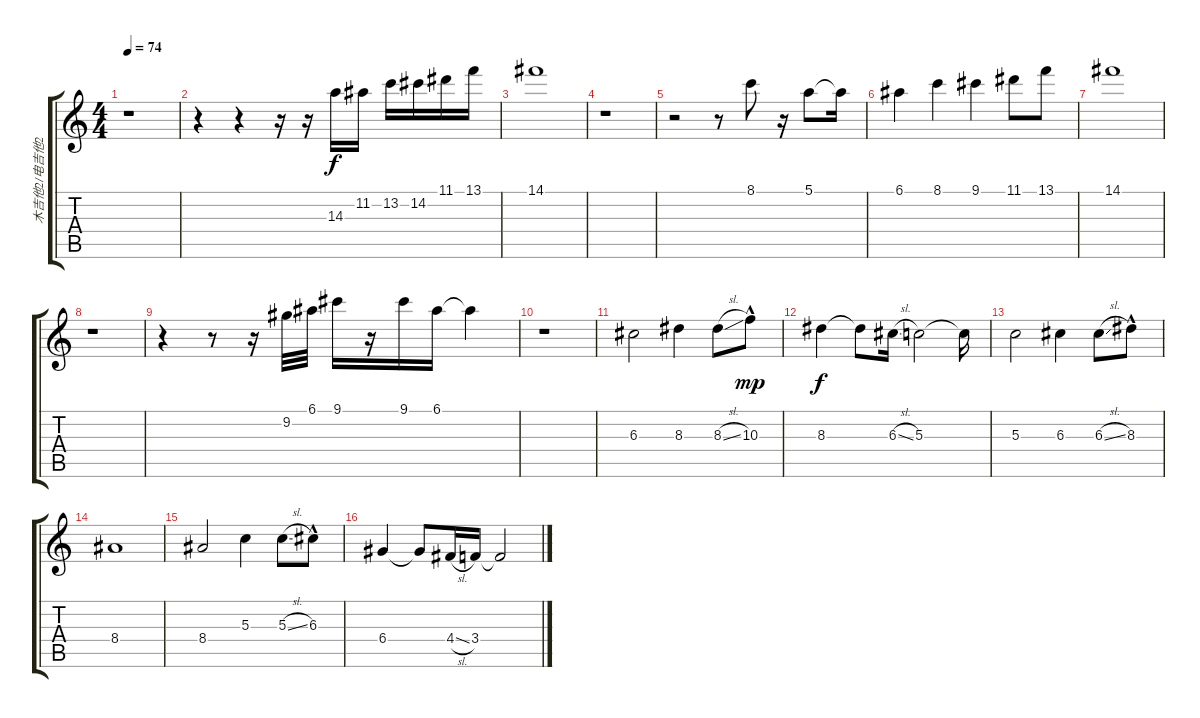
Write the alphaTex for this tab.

\track ("木吉他2/电吉他2" "木吉他2/电吉他2") {instrument distortionguitar}
\staff {score tabs}
\tuning (E4 B3 G3 D3 A2 E2) {hide}
\ts (4 4)
\tempo 74
\clef g2
\ks c
r.1{dy f} |
r.4 r.4 r.16 r.16 14.3.16 11.2.16 13.2.16 14.2.16 11.1.16 13.1.16 |
14.1.1 |
r.1 |
r.2 r.8 8.1.8 r.16 5.1.8 5.1{t}.16 |
6.1.4 8.1.4 9.1.4 11.1.8 13.1.8 |
14.1.1 |
r.1 |
r.4 r.8 r.16 9.2.32 6.1.32 9.1.16 r.16 9.1.16 6.1.16 6.1{t}.4 |
r.1 |
6.3.2 8.3.4 8.3{sl}.8 10.3{hac}.8{dy mp} |
8.3.4{dy f} 8.3{t}.8 6.3{sl}.16 5.3.2 5.3{t}.16 |
5.3.2 6.3.4 6.3{sl}.8 8.3{hac}.8 |
8.4.1 |
8.4.2 5.3.4 5.3{sl}.8 6.3{hac}.8 |
6.4.4 6.4{t}.8 4.4{sl}.16 3.4.16 3.4{t}.2
